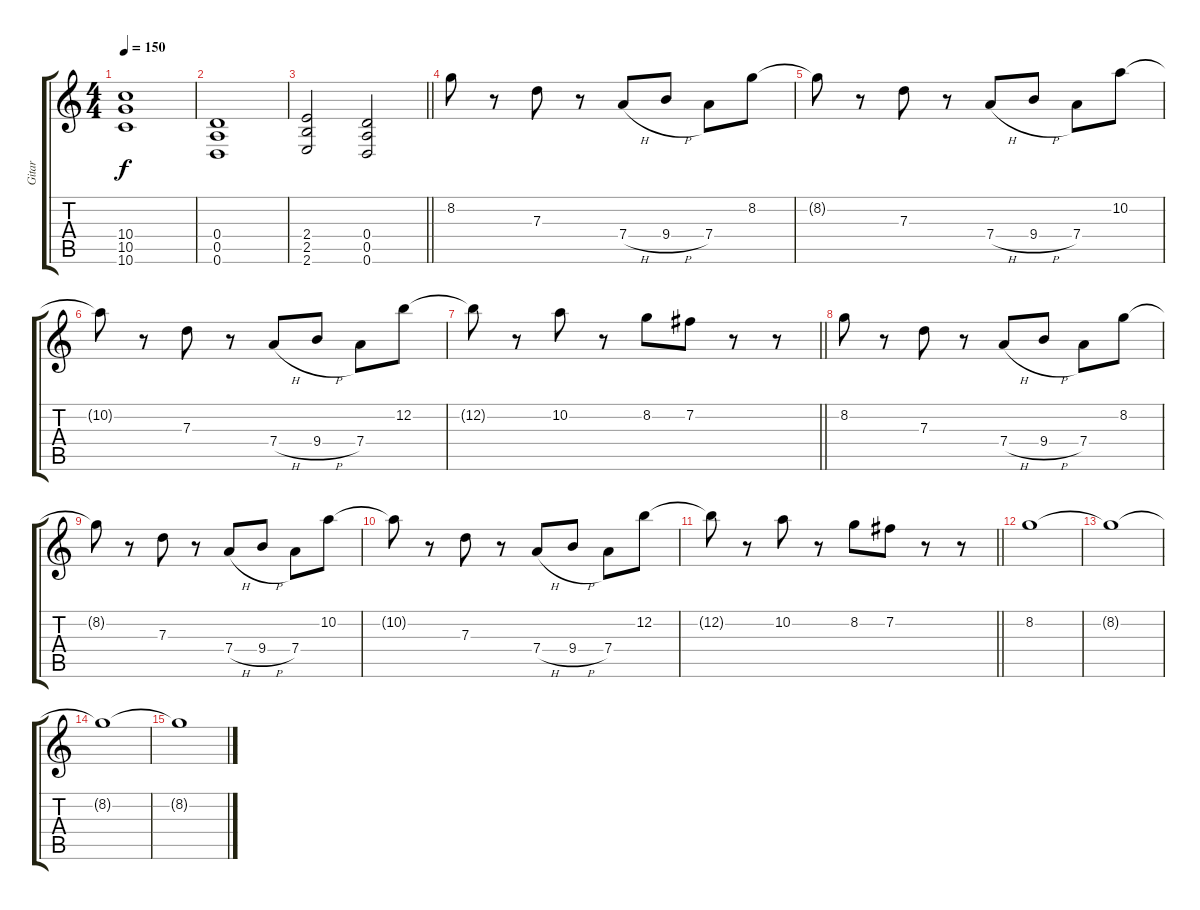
\track ("Gitar" "Gitar") {instrument distortionguitar}
\staff {score tabs}
\tuning (E4 B3 G3 D3 A2 D2) {hide}
\ts (4 4)
\tempo 150
\clef g2
\ks c
(10.4 10.5 10.6).1{dy f} |
(0.4 0.5 0.6).1 |
\barLineRight lightlight
(2.4 2.5 2.6).2 (0.4 0.5 0.6).2 |
8.2.8 r.8 7.3.8 r.8 7.4{h}.8 9.4{h}.8 7.4.8 8.2.8 |
8.2{t}.8 r.8 7.3.8 r.8 7.4{h}.8 9.4{h}.8 7.4.8 10.2.8 |
10.2{t}.8 r.8 7.3.8 r.8 7.4{h}.8 9.4{h}.8 7.4.8 12.2.8 |
\barLineRight lightlight
12.2{t}.8 r.8 10.2.8 r.8 8.2.8 7.2.8 r.8 r.8 |
8.2.8 r.8 7.3.8 r.8 7.4{h}.8 9.4{h}.8 7.4.8 8.2.8 |
8.2{t}.8 r.8 7.3.8 r.8 7.4{h}.8 9.4{h}.8 7.4.8 10.2.8 |
10.2{t}.8 r.8 7.3.8 r.8 7.4{h}.8 9.4{h}.8 7.4.8 12.2.8 |
\barLineRight lightlight
12.2{t}.8 r.8 10.2.8 r.8 8.2.8 7.2.8 r.8 r.8 |
8.2.1 |
8.2{t}.1{volume 10} |
8.2{t}.1{volume 9} |
8.2{t}.1{volume 8}
